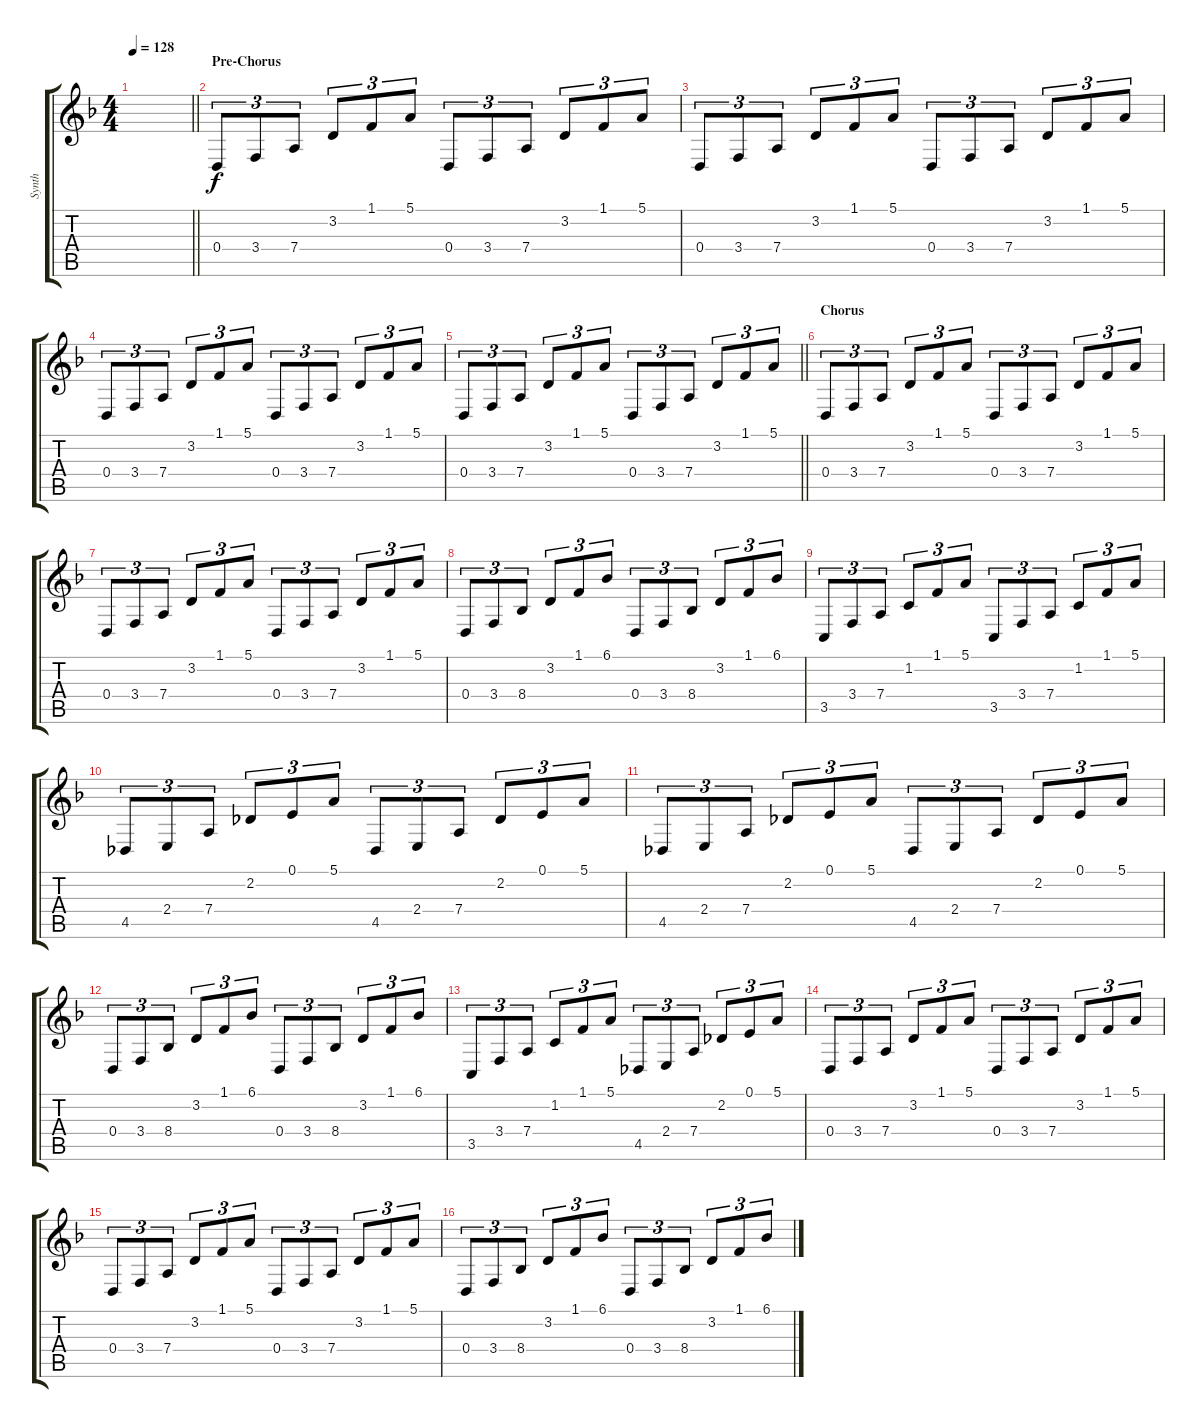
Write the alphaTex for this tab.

\track ("Synth" "Synth") {instrument lead2sawtooth}
\staff {score tabs}
\tuning (E4 B3 G3 D3 A2 E2) {hide}
\ts (4 4)
\tempo 128
\clef g2
\barLineRight lightlight
\ks dminor
|
\section ("" "Pre-Chorus")
0.4.8{tu (3 2) volume 7} 3.4.8{tu (3 2) volume 13} 7.4.8{tu (3 2)} 3.2.8{tu (3 2)} 1.1.8{tu (3 2)} 5.1.8{tu (3 2)} 0.4.8{tu (3 2) volume 7} 3.4.8{tu (3 2) volume 13} 7.4.8{tu (3 2)} 3.2.8{tu (3 2)} 1.1.8{tu (3 2)} 5.1.8{tu (3 2)} |
0.4.8{tu (3 2) volume 7} 3.4.8{tu (3 2) volume 13} 7.4.8{tu (3 2)} 3.2.8{tu (3 2)} 1.1.8{tu (3 2)} 5.1.8{tu (3 2)} 0.4.8{tu (3 2) volume 7} 3.4.8{tu (3 2) volume 13} 7.4.8{tu (3 2)} 3.2.8{tu (3 2)} 1.1.8{tu (3 2)} 5.1.8{tu (3 2)} |
0.4.8{tu (3 2) volume 7} 3.4.8{tu (3 2) volume 13} 7.4.8{tu (3 2)} 3.2.8{tu (3 2)} 1.1.8{tu (3 2)} 5.1.8{tu (3 2)} 0.4.8{tu (3 2) volume 7} 3.4.8{tu (3 2) volume 13} 7.4.8{tu (3 2)} 3.2.8{tu (3 2)} 1.1.8{tu (3 2)} 5.1.8{tu (3 2)} |
\barLineRight lightlight
0.4.8{tu (3 2) volume 7} 3.4.8{tu (3 2) volume 13} 7.4.8{tu (3 2)} 3.2.8{tu (3 2)} 1.1.8{tu (3 2)} 5.1.8{tu (3 2)} 0.4.8{tu (3 2) volume 7} 3.4.8{tu (3 2) volume 13} 7.4.8{tu (3 2)} 3.2.8{tu (3 2)} 1.1.8{tu (3 2)} 5.1.8{tu (3 2)} |
\section ("" "Chorus")
0.4.8{tu (3 2) volume 7} 3.4.8{tu (3 2) volume 16} 7.4.8{tu (3 2)} 3.2.8{tu (3 2)} 1.1.8{tu (3 2)} 5.1.8{tu (3 2)} 0.4.8{tu (3 2) volume 10} 3.4.8{tu (3 2) volume 16} 7.4.8{tu (3 2)} 3.2.8{tu (3 2)} 1.1.8{tu (3 2)} 5.1.8{tu (3 2)} |
0.4.8{tu (3 2) volume 10} 3.4.8{tu (3 2) volume 16} 7.4.8{tu (3 2)} 3.2.8{tu (3 2)} 1.1.8{tu (3 2)} 5.1.8{tu (3 2)} 0.4.8{tu (3 2) volume 10} 3.4.8{tu (3 2) volume 16} 7.4.8{tu (3 2)} 3.2.8{tu (3 2)} 1.1.8{tu (3 2)} 5.1.8{tu (3 2)} |
0.4.8{tu (3 2) volume 10} 3.4.8{tu (3 2) volume 16} 8.4.8{tu (3 2)} 3.2.8{tu (3 2)} 1.1.8{tu (3 2)} 6.1.8{tu (3 2)} 0.4.8{tu (3 2) volume 10} 3.4.8{tu (3 2) volume 16} 8.4.8{tu (3 2)} 3.2.8{tu (3 2)} 1.1.8{tu (3 2)} 6.1.8{tu (3 2)} |
3.5.8{tu (3 2) volume 10} 3.4.8{tu (3 2) volume 16} 7.4.8{tu (3 2)} 1.2.8{tu (3 2)} 1.1.8{tu (3 2)} 5.1.8{tu (3 2)} 3.5.8{tu (3 2) volume 10} 3.4.8{tu (3 2) volume 16} 7.4.8{tu (3 2)} 1.2.8{tu (3 2)} 1.1.8{tu (3 2)} 5.1.8{tu (3 2)} |
4.5.8{tu (3 2) volume 10} 2.4.8{tu (3 2) volume 16} 7.4.8{tu (3 2)} 2.2.8{tu (3 2)} 0.1.8{tu (3 2)} 5.1.8{tu (3 2)} 4.5.8{tu (3 2) volume 10} 2.4.8{tu (3 2) volume 16} 7.4.8{tu (3 2)} 2.2.8{tu (3 2)} 0.1.8{tu (3 2)} 5.1.8{tu (3 2)} |
4.5.8{tu (3 2) volume 10} 2.4.8{tu (3 2) volume 16} 7.4.8{tu (3 2)} 2.2.8{tu (3 2)} 0.1.8{tu (3 2)} 5.1.8{tu (3 2)} 4.5.8{tu (3 2) volume 10} 2.4.8{tu (3 2) volume 16} 7.4.8{tu (3 2)} 2.2.8{tu (3 2)} 0.1.8{tu (3 2)} 5.1.8{tu (3 2)} |
0.4.8{tu (3 2) volume 10} 3.4.8{tu (3 2) volume 16} 8.4.8{tu (3 2)} 3.2.8{tu (3 2)} 1.1.8{tu (3 2)} 6.1.8{tu (3 2)} 0.4.8{tu (3 2) volume 10} 3.4.8{tu (3 2) volume 16} 8.4.8{tu (3 2)} 3.2.8{tu (3 2)} 1.1.8{tu (3 2)} 6.1.8{tu (3 2)} |
3.5.8{tu (3 2) volume 10} 3.4.8{tu (3 2) volume 16} 7.4.8{tu (3 2)} 1.2.8{tu (3 2)} 1.1.8{tu (3 2)} 5.1.8{tu (3 2)} 4.5.8{tu (3 2) volume 10} 2.4.8{tu (3 2) volume 16} 7.4.8{tu (3 2)} 2.2.8{tu (3 2)} 0.1.8{tu (3 2)} 5.1.8{tu (3 2)} |
0.4.8{tu (3 2) volume 7} 3.4.8{tu (3 2) volume 16} 7.4.8{tu (3 2)} 3.2.8{tu (3 2)} 1.1.8{tu (3 2)} 5.1.8{tu (3 2)} 0.4.8{tu (3 2) volume 10} 3.4.8{tu (3 2) volume 16} 7.4.8{tu (3 2)} 3.2.8{tu (3 2)} 1.1.8{tu (3 2)} 5.1.8{tu (3 2)} |
0.4.8{tu (3 2) volume 10} 3.4.8{tu (3 2) volume 16} 7.4.8{tu (3 2)} 3.2.8{tu (3 2)} 1.1.8{tu (3 2)} 5.1.8{tu (3 2)} 0.4.8{tu (3 2) volume 10} 3.4.8{tu (3 2) volume 16} 7.4.8{tu (3 2)} 3.2.8{tu (3 2)} 1.1.8{tu (3 2)} 5.1.8{tu (3 2)} |
0.4.8{tu (3 2) volume 10} 3.4.8{tu (3 2) volume 16} 8.4.8{tu (3 2)} 3.2.8{tu (3 2)} 1.1.8{tu (3 2)} 6.1.8{tu (3 2)} 0.4.8{tu (3 2) volume 10} 3.4.8{tu (3 2) volume 16} 8.4.8{tu (3 2)} 3.2.8{tu (3 2)} 1.1.8{tu (3 2)} 6.1.8{tu (3 2)}
